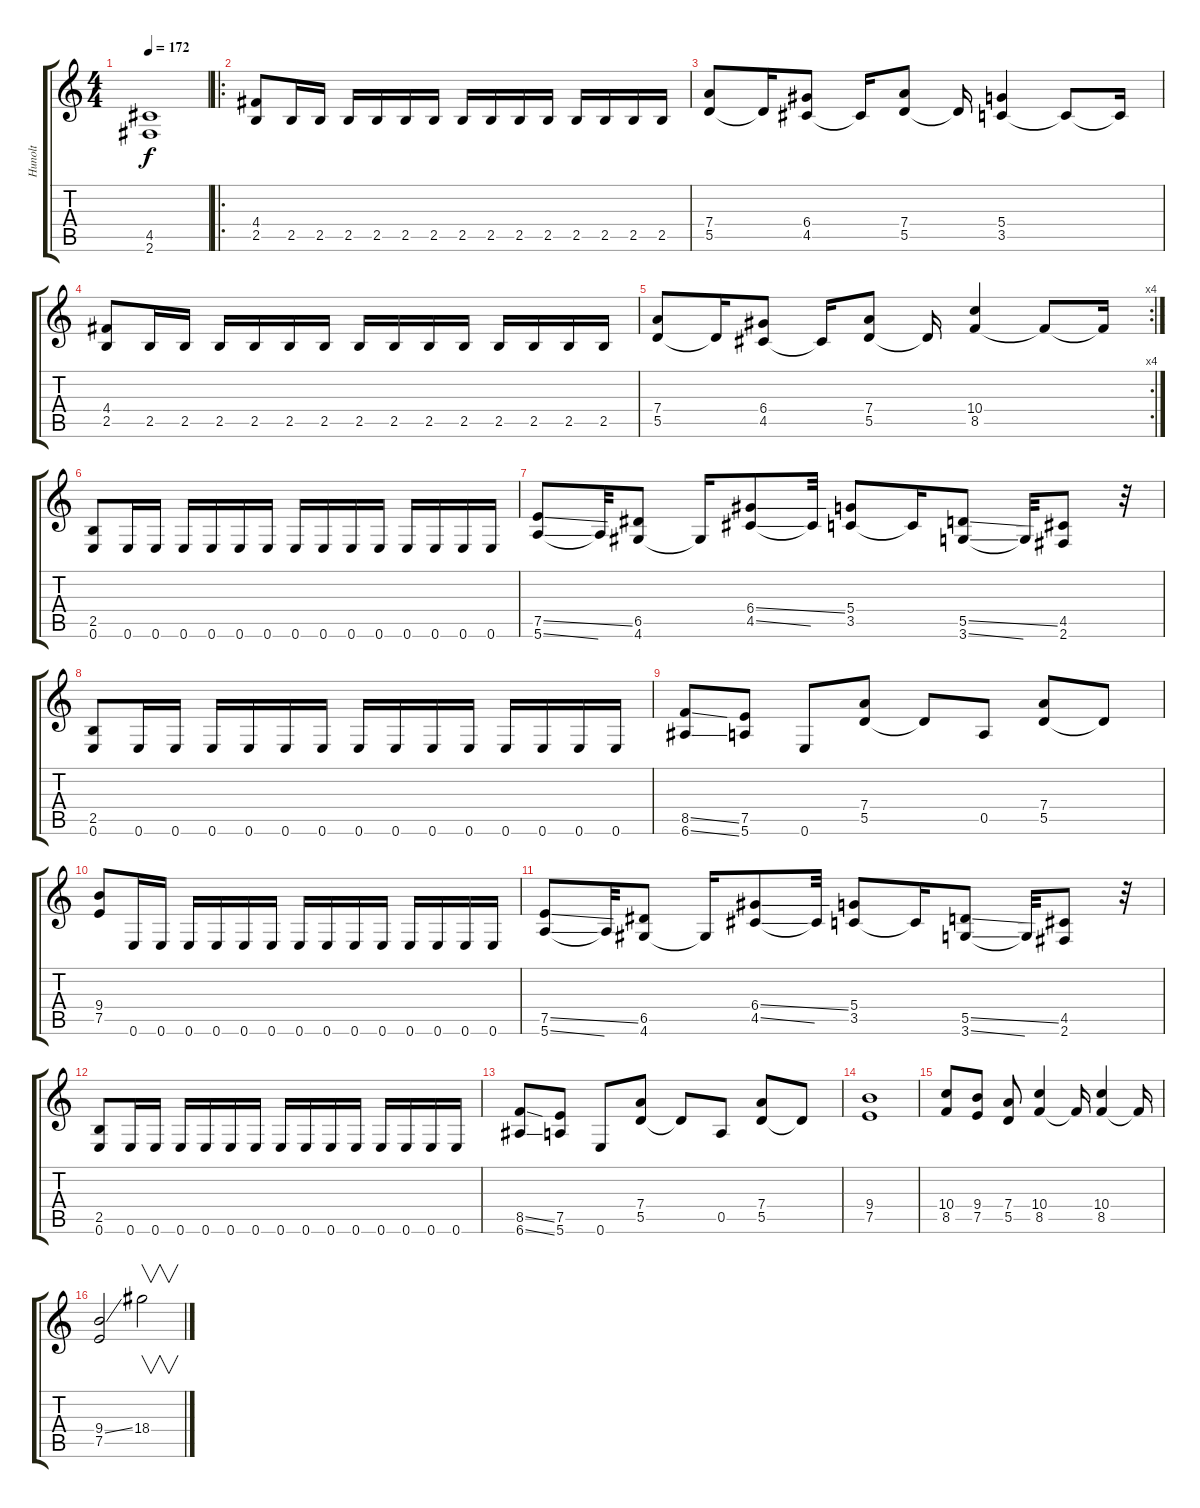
\track ("Hunolt" "Hunolt") {instrument distortionguitar}
\staff {score tabs}
\tuning (E4 B3 G3 D3 A2 E2) {hide}
\ts (4 4)
\tempo 172
\clef g2
\ks c
(4.5 2.6).1{dy f} |
\ro
(4.4 2.5).8 2.5.16 2.5.16 2.5.16 2.5.16 2.5.16 2.5.16 2.5.16 2.5.16 2.5.16 2.5.16 2.5.16 2.5.16 2.5.16 2.5.16 |
(7.4 5.5).8 5.5{t}.16 (6.4 4.5).8 4.5{t}.16 (7.4 5.5).8 5.5{t}.16 (5.4 3.5).4 3.5{t}.8 3.5{t}.16 |
(4.4 2.5).8 2.5.16 2.5.16 2.5.16 2.5.16 2.5.16 2.5.16 2.5.16 2.5.16 2.5.16 2.5.16 2.5.16 2.5.16 2.5.16 2.5.16 |
\rc 4
(7.4 5.5).8 5.5{t}.16 (6.4 4.5).8 4.5{t}.16 (7.4 5.5).8 5.5{t}.16 (10.4 8.5).4 8.5{t}.8 8.5{t}.16 |
(2.5 0.6).8 0.6.16 0.6.16 0.6.16 0.6.16 0.6.16 0.6.16 0.6.16 0.6.16 0.6.16 0.6.16 0.6.16 0.6.16 0.6.16 0.6.16 |
(7.5{ss} 5.6{ss}).8 5.6{t}.32 (6.5 4.6).8 4.6{t}.16 (6.4{ss} 4.5{ss}).8 4.5{t}.32 (5.4 3.5).8 3.5{t}.16 (5.5{ss} 3.6{ss}).8 3.6{t}.32 (4.5 2.6).8 r.32 |
(2.5 0.6).8 0.6.16 0.6.16 0.6.16 0.6.16 0.6.16 0.6.16 0.6.16 0.6.16 0.6.16 0.6.16 0.6.16 0.6.16 0.6.16 0.6.16 |
(8.5{ss} 6.6{ss}).8 (7.5 5.6).8 0.6.8 (7.4 5.5).8 5.5{t}.8 0.5.8 (7.4 5.5).8 5.5{t}.8 |
(9.4 7.5).8 0.6.16 0.6.16 0.6.16 0.6.16 0.6.16 0.6.16 0.6.16 0.6.16 0.6.16 0.6.16 0.6.16 0.6.16 0.6.16 0.6.16 |
(7.5{ss} 5.6{ss}).8 5.6{t}.32 (6.5 4.6).8 4.6{t}.16 (6.4{ss} 4.5{ss}).8 4.5{t}.32 (5.4 3.5).8 3.5{t}.16 (5.5{ss} 3.6{ss}).8 3.6{t}.32 (4.5 2.6).8 r.32 |
(2.5 0.6).8 0.6.16 0.6.16 0.6.16 0.6.16 0.6.16 0.6.16 0.6.16 0.6.16 0.6.16 0.6.16 0.6.16 0.6.16 0.6.16 0.6.16 |
(8.5{ss} 6.6{ss}).8 (7.5 5.6).8 0.6.8 (7.4 5.5).8 5.5{t}.8 0.5.8 (7.4 5.5).8 5.5{t}.8 |
(9.4 7.5).1 |
(10.4 8.5).8 (9.4 7.5).8 (7.4 5.5).8 (10.4 8.5).4 8.5{t}.16 (10.4 8.5).4 8.5{t}.16 |
(9.4{ss} 7.5).2 18.4.2{v}
